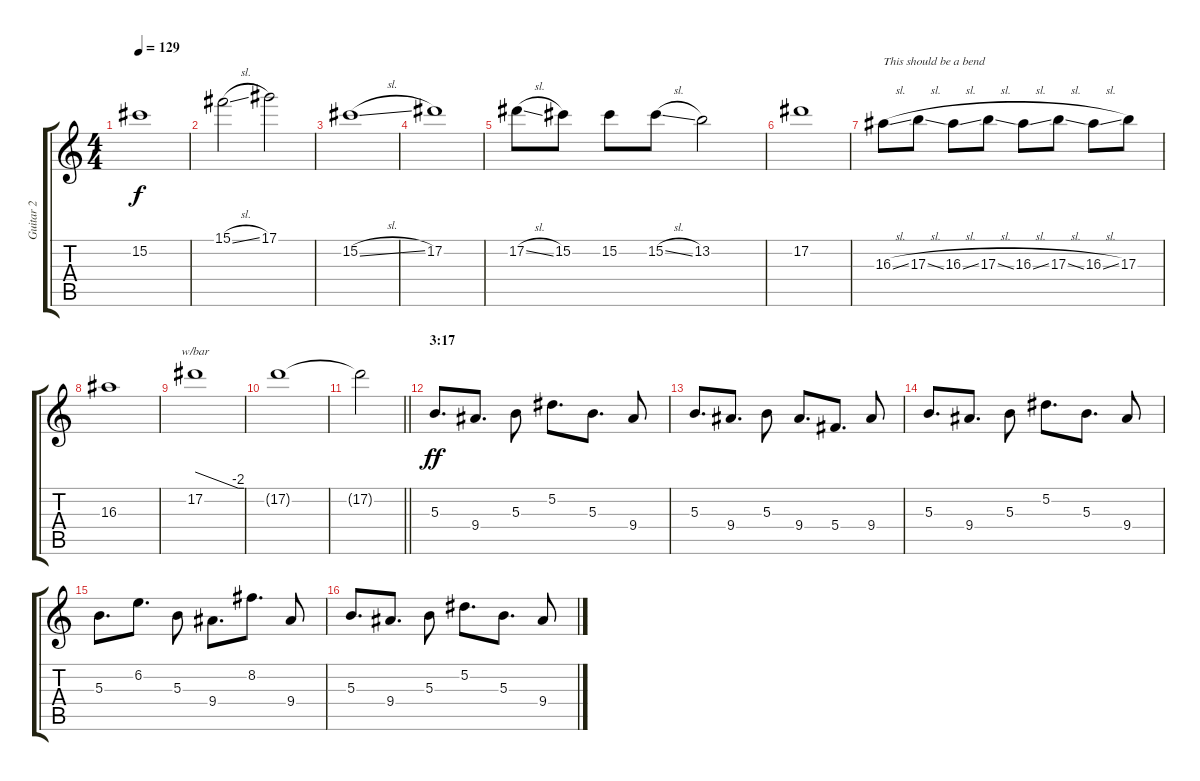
\track ("Guitar 2" "Guitar 2") {instrument distortionguitar}
\staff {score tabs}
\tuning (Eb4 Bb3 Gb3 Db3 Ab2 Db2) {hide}
\ts (4 4)
\tempo 129
\clef g2
\ks c
15.2.1{dy f} |
15.1{sl}.2 17.1.2 |
15.2{sl}.1 |
17.2.1 |
17.2{sl}.8 15.2.8 15.2.8 15.2{sl}.8 13.2.2 |
17.2.1 |
16.3{sl}.8{txt "This should be a bend"} 17.3{sl}.8 16.3{sl}.8 17.3{sl}.8 16.3{sl}.8 17.3{sl}.8 16.3{sl}.8 17.3.8 |
16.3.1 |
17.2.1{tbe (custom default 0 0 53 -8 60 -8)} |
17.2{t}.1 |
\barLineRight lightlight
17.2{t}.2 |
\section ("" "3:17")
5.3.8{d dy ff} 9.4.8{d} 5.3.8 5.2.8{d} 5.3.8{d} 9.4.8 |
5.3.8{d} 9.4.8{d} 5.3.8 9.4.8{d} 5.4.8{d} 9.4.8 |
5.3.8{d} 9.4.8{d} 5.3.8 5.2.8{d} 5.3.8{d} 9.4.8 |
5.3.8{d} 6.2.8{d} 5.3.8 9.4.8{d} 8.2.8{d} 9.4.8 |
5.3.8{d} 9.4.8{d} 5.3.8 5.2.8{d} 5.3.8{d} 9.4.8
